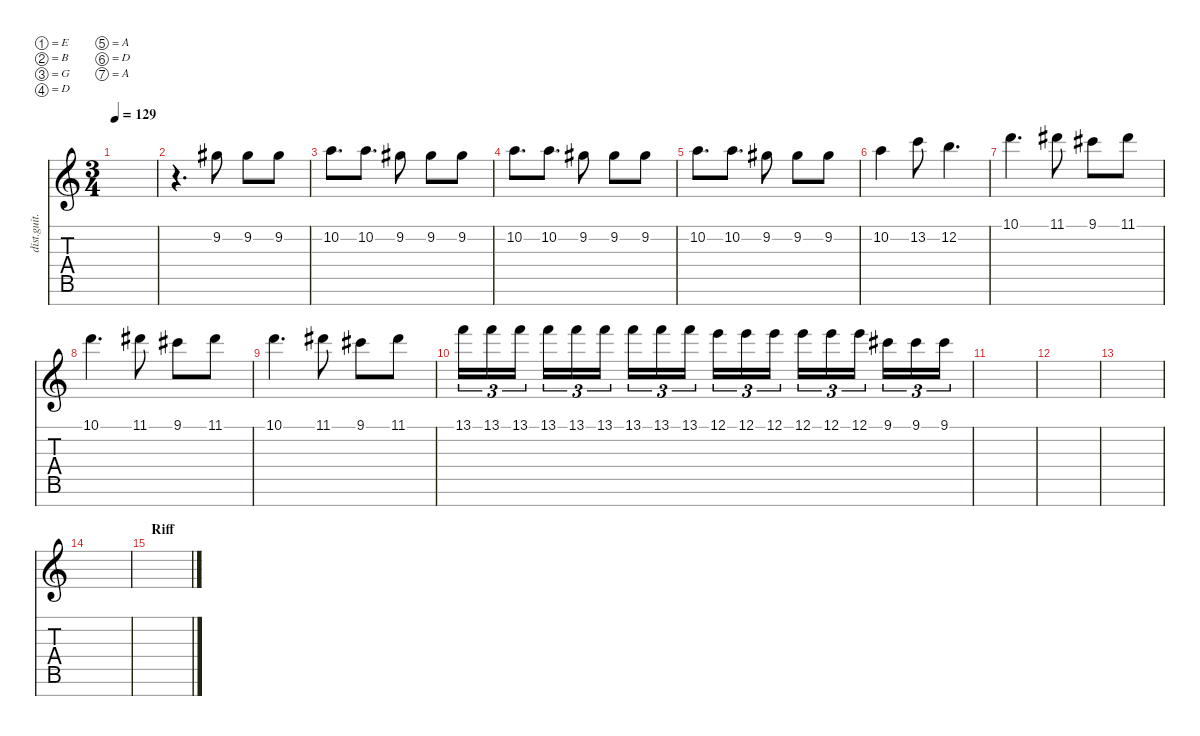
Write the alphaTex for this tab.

\defaultSystemsLayout 4
\hideDynamics
\bracketExtendMode nobrackets
\otherSystemsTrackNameOrientation horizontal
\track ("Electric Guitar" "dist.guit.") {instrument distortionguitar}
\staff {score tabs}
\tuning (E4 B3 G3 D3 A2 D2 A1)
\ts (3 4)
\tempo 129
\clef g2
\ks c
|
r.4{d} 9.2{acc #}.8 9.2{acc #}.8 9.2{acc #}.8 |
10.2.8{d} 10.2.8{d} 9.2{acc #}.8 9.2{acc #}.8 9.2{acc #}.8 |
10.2.8{d} 10.2.8{d} 9.2{acc #}.8 9.2{acc #}.8 9.2{acc #}.8 |
10.2.8{d} 10.2.8{d} 9.2{acc #}.8 9.2{acc #}.8 9.2{acc #}.8 |
10.2.4 13.2.8 12.2.4{d} |
10.1.4{d} 11.1{acc #}.8 9.1{acc #}.8 11.1{acc #}.8 |
10.1.4{d} 11.1{acc #}.8 9.1{acc #}.8 11.1{acc #}.8 |
10.1.4{d} 11.1{acc #}.8 9.1{acc #}.8 11.1{acc #}.8 |
13.1.16{tu (3 2)} 13.1.16{tu (3 2)} 13.1.16{tu (3 2)} 13.1.16{tu (3 2)} 13.1.16{tu (3 2)} 13.1.16{tu (3 2)} 13.1.16{tu (3 2)} 13.1.16{tu (3 2)} 13.1.16{tu (3 2)} 12.1.16{tu (3 2)} 12.1.16{tu (3 2)} 12.1.16{tu (3 2)} 12.1.16{tu (3 2)} 12.1.16{tu (3 2)} 12.1.16{tu (3 2)} 9.1{acc #}.16{tu (3 2)} 9.1{acc #}.16{tu (3 2)} 9.1{acc #}.16{tu (3 2)} |
|
|
|
|
\section ("" "Riff")
